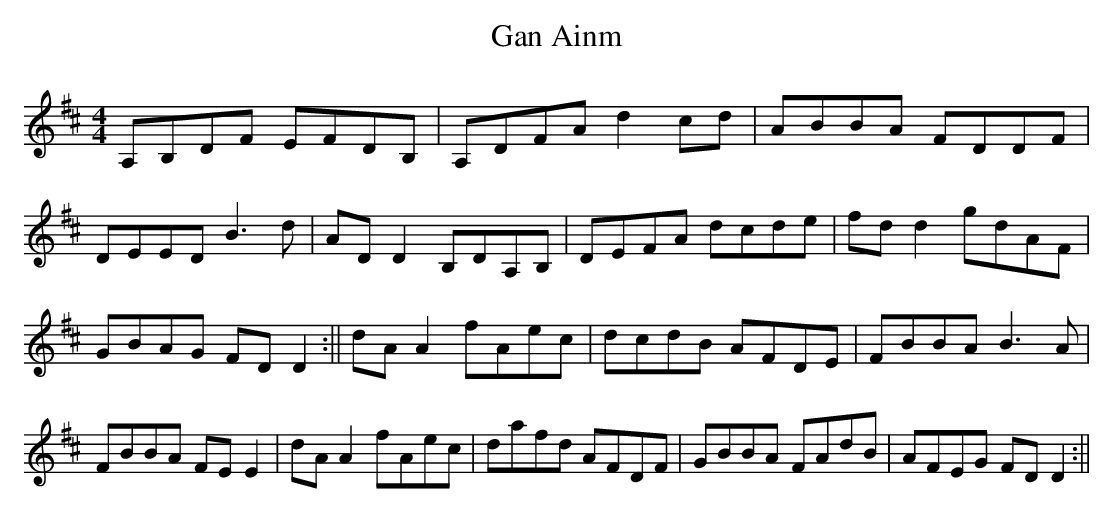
X:1
T:Gan Ainm
M:4/4
L:1/8
K:D
A,B,DF EFDB,|A,DFA d2cd|ABBA FDDF|DEED B3d|\
ADD2 B,DA,B,|DEFA dcde|fdd2 gdAF|GBAG FDD2:||\
dAA2 fAec|dcdB AFDE|FBBA B3A|FBBA FEE2|\
dAA2 fAec|dafd AFDF|GBBA FAdB|AFEG FDD2:||
